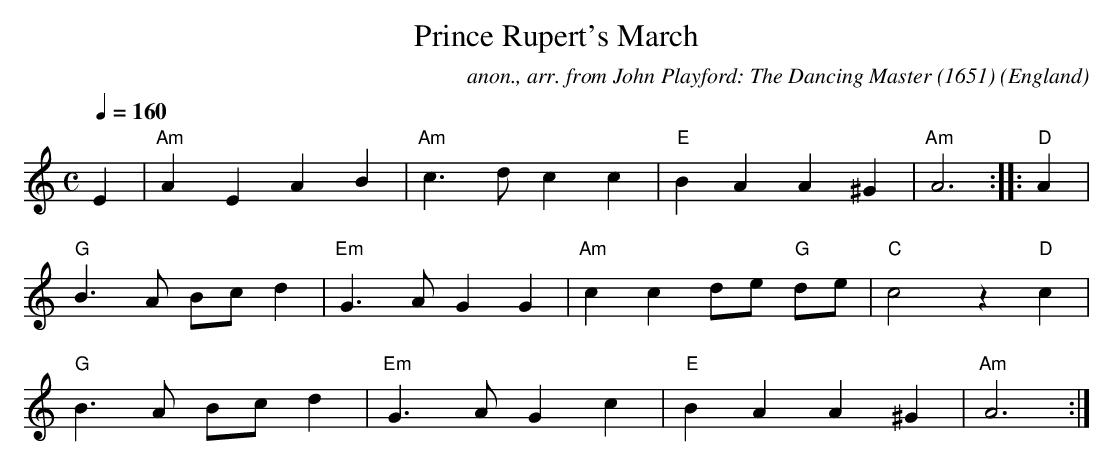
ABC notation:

X:1
T:Prince Rupert's March
C:anon., arr. from John Playford: The Dancing Master (1651)
O:England
M:C
L:1/8
Q:1/4=160
K:Am
E2|"Am"A2E2A2B2|"Am"c3dc2c2|"E"B2A2A2^G2|"Am"A6::"D"A2|
"G"B3A Bcd2|"Em"G3A G2G2|"Am"c2c2 de "G"de|"C"c4 z2 "D"c2|
"G"B3A Bcd2|"Em"G3A G2c2|"E"B2A2A2^G2|"Am"A6:|
